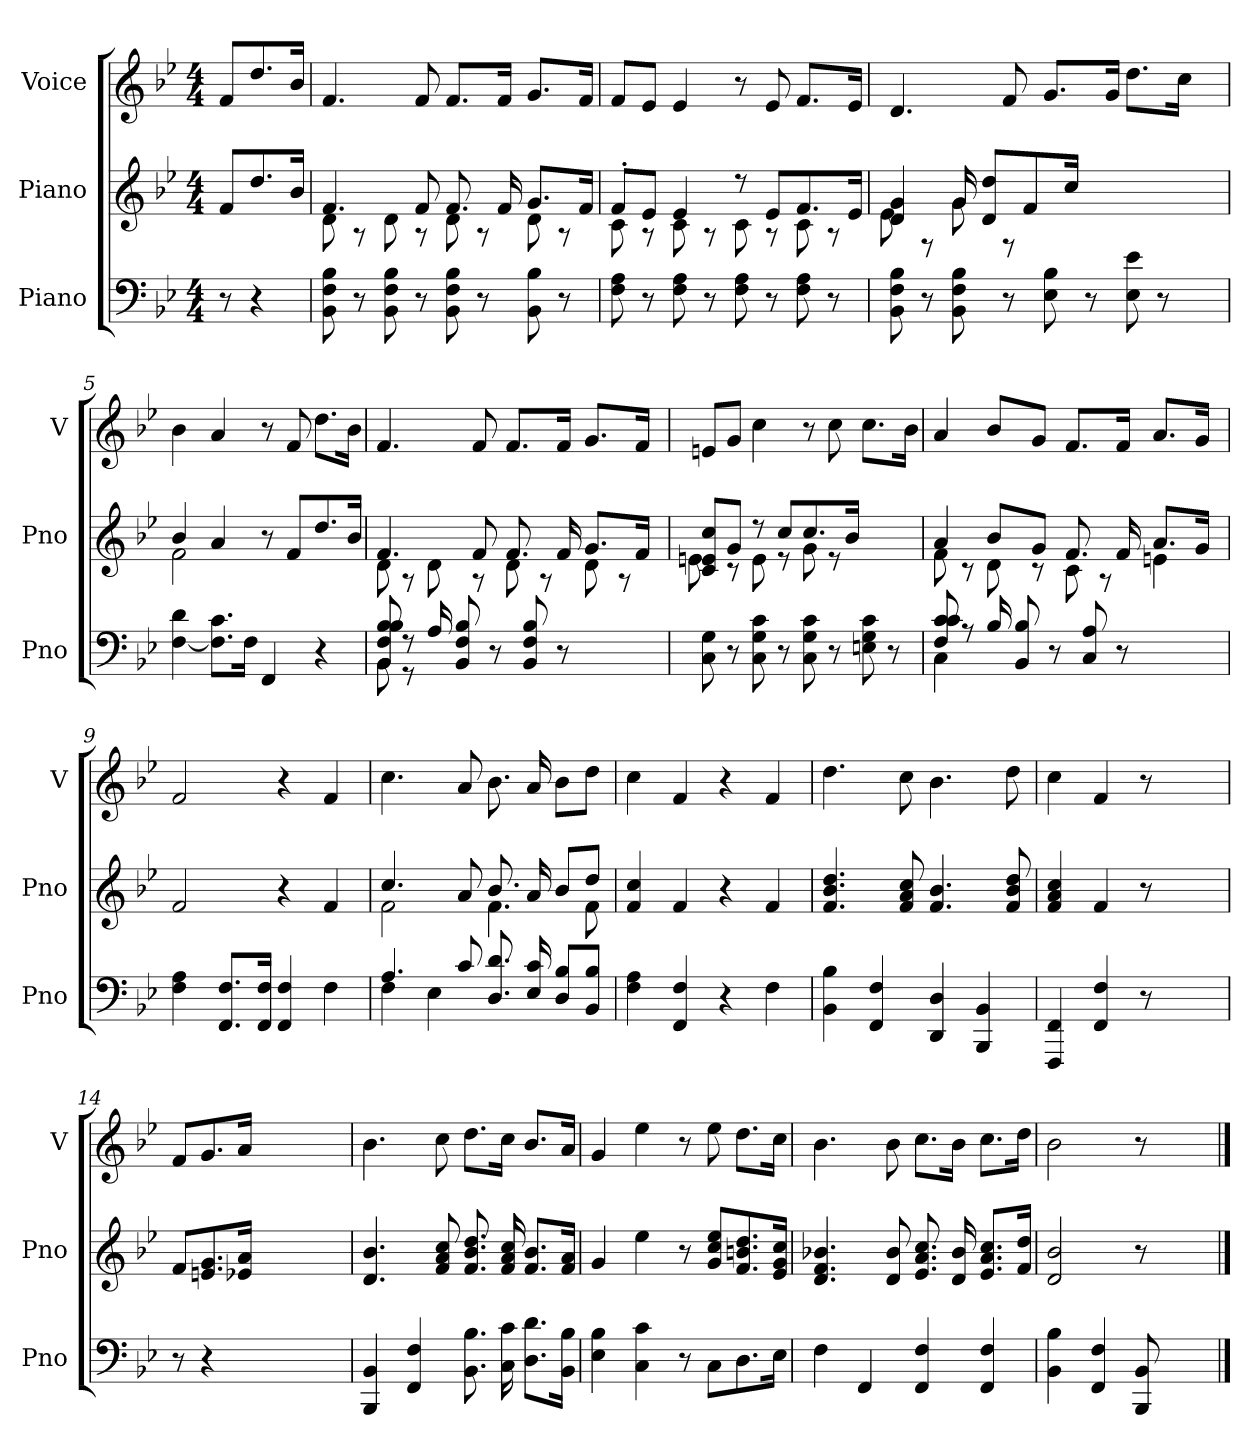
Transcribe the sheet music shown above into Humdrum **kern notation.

**kern	**kern	**kern
*part3	*part2	*part1
*staff3	*staff2	*staff1
*I"Piano	*I"Piano	*I"Voice
*I'Pno	*I'Pno	*I'V
*clefF4	*clefG2	*clefG2
*k[b-e-]	*k[b-e-]	*k[b-e-]
*M4/4	*M4/4	*M4/4
*MM104	*MM104	*MM104
=1	=1	=1
8r	8f/L	8f/L
4r	8.dd/	8.dd/
.	16b-/Jk	16b-/Jk
=2	=2	=2
*	*^	*
8BB-\ 8F\ 8B-\	4.f/	8d\	4.f/
8r	.	8r	.
8BB-\ 8F\ 8B-\	.	8d\	.
8r	8f/	8r	8f/
8BB-\ 8F\ 8B-\	8.f/	8d\	8.f/L
8r	.	8r	.
.	16f/	.	16f/Jk
8BB-\ 8B-\	8.g/L	8d\	8.g/L
8r	.	8r	.
.	16f/Jk	.	16f/Jk
=3	=3	=3	=3
8F\ 8A\	8f'/L	8c\	8f/L
8r	8e-/J	8r	8e-/J
8F\ 8A\	4e-/	8c\	4e-/
8r	.	8r	.
8F\ 8A\	8r	8c\	8r
8r	8e-/L	8r	8e-/
8F\ 8A\	8.f/	8c\	8.f/L
8r	.	8r	.
.	16e-/Jk	.	16e-/Jk
=4	=4	=4	=4
8BB-\ 8F\ 8B-\	4d/ 4g/	8e-\	4.d/
8r	.	8r	.
8BB-\ 8F\ 8B-\	16g/	8g\	.
.	8d/ 8dd/L	.	.
8r	.	8r	8f/
.	8f/	.	.
8E-\ 8B-\	.	2ryy	8.g/L
.	16cc/Jk	.	.
8r	2ryy	.	.
.	.	.	16g/Jk
8E-\ 8e-\	.	.	8.dd\L
8r	.	.	.
.	.	.	16cc\Jk
8ryy	.	8ryy	8ryy
!!LO:LB:g=z
=5	=5	=5	=5
[4F\ 4d\	4b-/	2f\	4b-\
8.F\] 8.c\L	4a/	.	4a/
16F\Jk	.	.	.
4FF/	8r	2ryy	8r
.	8f/L	.	8f/
4r	8.dd/	.	8.dd\L
.	16b-/Jk	.	16b-\Jk
=6	=6	=6	=6
*^	*	*	*
8BB-/ 8F/ 8B-/ 8B-/	8BB-\	4.f/	8d\	4.f/
8r	8r	.	8r	.
16A/	2.ryy	.	8d\	.
8BB-/ 8F/ 8B-/	.	.	.	.
.	.	8f/	8r	8f/
8r	.	.	.	.
.	.	8.f/	8d\	8.f/L
8BB-/ 8F/ 8B-/	.	.	.	.
.	.	.	8r	.
8r	.	16f/	.	16f/Jk
.	.	8.g/L	8d\	8.g/L
4ryy	.	.	.	.
.	.	.	8r	.
.	.	16f/Jk	.	16f/Jk
.	16ryy	16ryy	16ryy	16ryy
*v	*v	*	*	*
=7	=7	=7	=7
8C\ 8G\	8c/ 8en/ 8cc/L	8e\	8en/L
8r	8g/J	8r	8g/J
8C\ 8G\ 8c\	8r	8e\	4cc\
8r	8cc/L	8r	.
8C\ 8G\ 8c\	8.cc/	8g\	8r
8r	.	8r	8cc\
.	16b-/Jk	.	.
8En\ 8G\ 8c\	4ryy	4ryy	8.cc\L
8r	.	.	.
.	.	.	16b-\Jk
!!LO:LB:g=z
=8	=8	=8	=8
*^	*	*	*
8F/ 8c/ 8c/	4C\	4a/	8f\	4a/
8r	.	.	8r	.
16B-/	2.ryy	8b-/L	8d\	8b-/L
8BB-/ 8B-/	.	.	.	.
.	.	8g/J	8r	8g/J
8r	.	.	.	.
.	.	8.f/	8c\	8.f/L
8C/ 8A/	.	.	.	.
.	.	.	8r	.
8r	.	16f/	.	16f/Jk
.	.	8.a/L	4en\	8.a/L
4ryy	.	.	.	.
.	.	16g/Jk	.	16g/Jk
.	16ryy	16ryy	16ryy	16ryy
*v	*v	*	*	*
*	*v	*v	*
=9	=9	=9
4F\ 4A\	2f/	2f/
8.FF/ 8.F/L	.	.
16FF/ 16F/Jk	.	.
4FF/ 4F/	4r	4r
4F\	4f/	4f/
=10	=10	=10
*^	*^	*
4.A/	4F\	4.cc/	2f\	4.cc\
.	4E-\	.	.	.
8c/	.	8a/	.	8a/
8.D/ 8.d/	2ryy	8.b-/	4.f\	8.b-\
16E-/ 16c/	.	16a/	.	16a/
8D/ 8B-/L	.	8b-/L	.	8b-\L
8BB-/ 8B-/J	.	8dd/J	8f\	8dd\J
*v	*v	*	*	*
*	*v	*v	*
=11	=11	=11
4F\ 4A\	4f/ 4cc/	4cc\
4FF/ 4F/	4f/	4f/
4r	4r	4r
4F\	4f/	4f/
=12	=12	=12
4BB-\ 4B-\	4.f/ 4.b-/ 4.dd/	4.dd\
4FF/ 4F/	.	.
.	8f/ 8a/ 8cc/	8cc\
4DD/ 4D/	4.f/ 4.b-/	4.b-\
4BBB-/ 4BB-/	.	.
.	8f/ 8b-/ 8dd/	8dd\
!!LO:PB:g=z
=13	=13	=13
4FFF/ 4FF/	4f/ 4a/ 4cc/	4cc\
4FF/ 4F/	4f/	4f/
8r	8r	8r
4.ryy	4.ryy	4.ryy
=14	=14	=14
8r	8f/L	8f/L
4r	8.en/ 8.g/	8.g/
.	16e-X/ 16a/Jk	16a/Jk
2ryy	2ryy	2ryy
8ryy	8ryy	8ryy
=15	=15	=15
4BBB-/ 4BB-/	4.d/ 4.b-/	4.b-\
4FF/ 4F/	.	.
.	8f/ 8a/ 8cc/	8cc\
8.BB-\ 8.B-\	8.f/ 8.b-/ 8.dd/	8.dd\L
16C\ 16c\	16f/ 16a/ 16cc/	16cc\Jk
8.D\ 8.d\L	8.f/ 8.b-/L	8.b-/L
16BB-\ 16B-\Jk	16f/ 16a/Jk	16a/Jk
=16	=16	=16
4E-\ 4B-\	4g/	4g/
4C\ 4c\	4ee-\	4ee-\
8r	8r	8r
8C\L	8g/ 8cc/ 8ee-/L	8ee-\
8.D\	8.f/ 8.bn/ 8.dd/	8.dd\L
16E-\Jk	16e-/ 16g/ 16cc/Jk	16cc\Jk
=17	=17	=17
4F\	4.d/ 4.f/ 4.b-X/	4.b-\
4FF/	.	.
.	8d/ 8b-/	8b-\
4FF/ 4F/	8.e-/ 8.a/ 8.cc/	8.cc\L
.	16d/ 16b-/	16b-\Jk
4FF/ 4F/	8.e-/ 8.a/ 8.cc/L	8.cc\L
.	16f/ 16dd/Jk	16dd\Jk
=18	=18	=18
4BB-\ 4B-\	2d/ 2b-/	2b-\
4FF/ 4F/	.	.
8BBB-/ 8BB-/	8r	8r
4.ryy	4.ryy	4.ryy
==	==	==
*-	*-	*-
